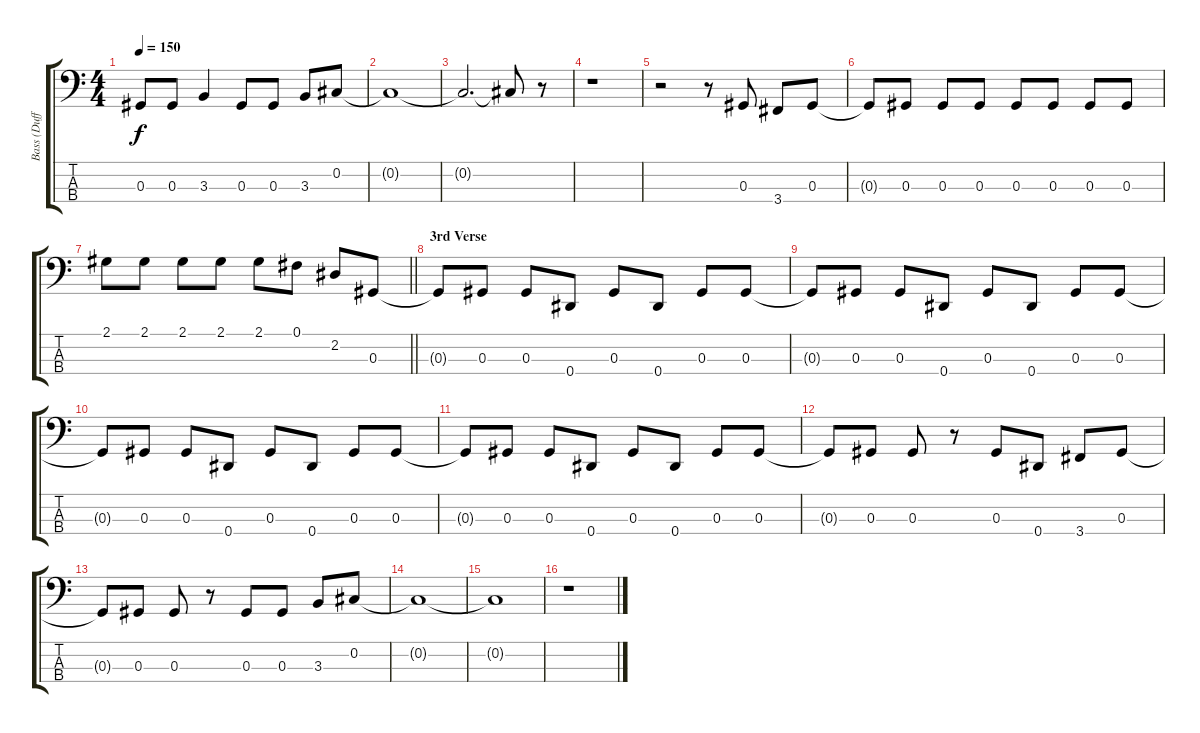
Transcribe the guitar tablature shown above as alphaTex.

\track ("Bass (Duff)" "Bass (Duff") {instrument electricbassfinger}
\staff {score tabs}
\tuning (Gb2 Db2 Ab1 Eb1) {hide}
\ts (4 4)
\tempo 150
\clef f4
\ks c
0.3{t}.8{dy f} 0.3.8 3.3.4 0.3.8 0.3.8 3.3.8 0.2.8 |
0.2{t}.1 |
0.2{t}.2{d} 0.2{t}.8 r.8 |
r.1 |
r.2 r.8 0.3.8 3.4.8 0.3.8 |
0.3{t}.8 0.3.8 0.3.8 0.3.8 0.3.8 0.3.8 0.3.8 0.3.8 |
\barLineRight lightlight
2.1.8 2.1.8 2.1.8 2.1.8 2.1.8 0.1.8 2.2.8 0.3.8 |
\section ("" "3rd Verse")
0.3{t}.8 0.3.8 0.3.8 0.4.8 0.3.8 0.4.8 0.3.8 0.3.8 |
0.3{t}.8 0.3.8 0.3.8 0.4.8 0.3.8 0.4.8 0.3.8 0.3.8 |
0.3{t}.8 0.3.8 0.3.8 0.4.8 0.3.8 0.4.8 0.3.8 0.3.8 |
0.3{t}.8 0.3.8 0.3.8 0.4.8 0.3.8 0.4.8 0.3.8 0.3.8 |
0.3{t}.8 0.3.8 0.3.8 r.8 0.3.8 0.4.8 3.4.8 0.3.8 |
0.3{t}.8 0.3.8 0.3.8 r.8 0.3.8 0.3.8 3.3.8 0.2.8 |
0.2{t}.1 |
0.2{t}.1 |
r.1
